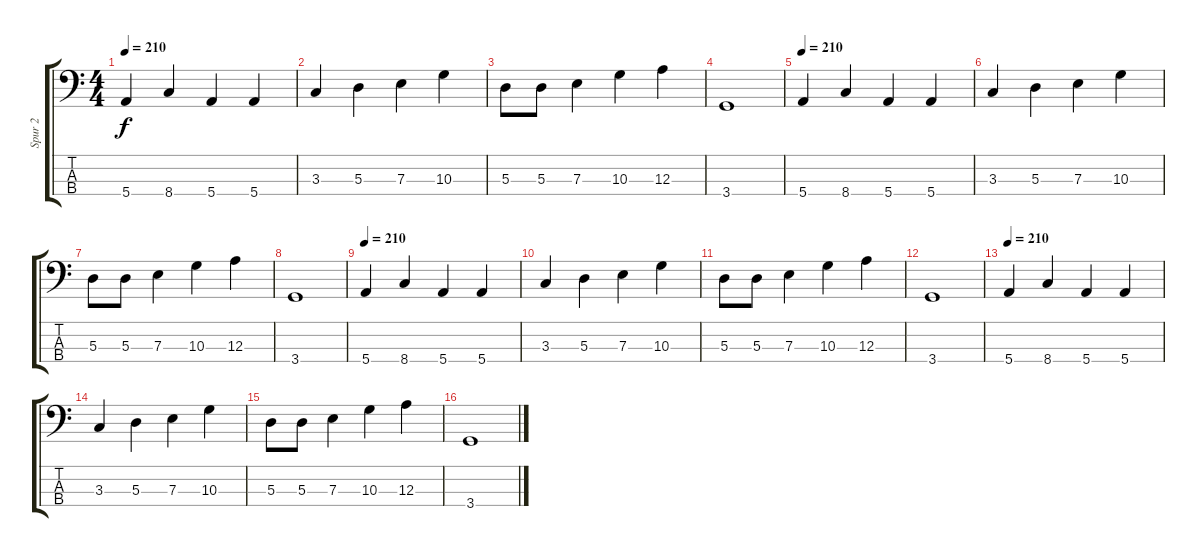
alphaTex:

\track ("Spur 2" "Spur 2") {instrument electricbassfinger}
\staff {score tabs}
\tuning (G2 D2 A1 E1) {hide}
\ts (4 4)
\tempo 210
\clef f4
\ks c
5.4.4{dy f} 8.4.4 5.4.4 5.4.4 |
3.3.4 5.3.4 7.3.4 10.3.4 |
5.3.8 5.3.8 7.3.4 10.3.4 12.3.4 |
3.4.1 |
\tempo 210
5.4.4 8.4.4 5.4.4 5.4.4 |
3.3.4 5.3.4 7.3.4 10.3.4 |
5.3.8 5.3.8 7.3.4 10.3.4 12.3.4 |
3.4.1 |
\tempo 210
5.4.4 8.4.4 5.4.4 5.4.4 |
3.3.4 5.3.4 7.3.4 10.3.4 |
5.3.8 5.3.8 7.3.4 10.3.4 12.3.4 |
3.4.1 |
\tempo 210
5.4.4 8.4.4 5.4.4 5.4.4 |
3.3.4 5.3.4 7.3.4 10.3.4 |
5.3.8 5.3.8 7.3.4 10.3.4 12.3.4 |
3.4.1
